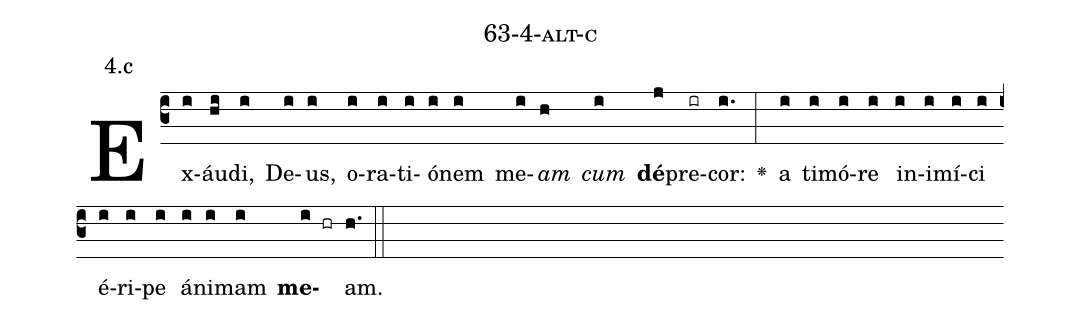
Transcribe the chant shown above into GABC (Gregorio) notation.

name: 63-4-alt-c;
annotation: 4.c;
%%
(c3)Ex(i)áu(hi)di,(i) De(i)us,(i) o(i)ra(i)ti(i)ó(i)nem(i) me(i)<i>am</i>(h) <i>cum</i>(i) <b>dé</b>(j)pre(ir)cor:(i.) <v>\greheightstar</v>(:) a(i) ti(i)mó(i)re(i) in(i)i(i)mí(i)ci(i) é(i)ri(i)pe(i) á(i)ni(i)mam(i) <b>me</b>(i hr)am.(h.) (::)


%E(i) u(i) o(i) u(i) a(i) e.(h.) (::)
